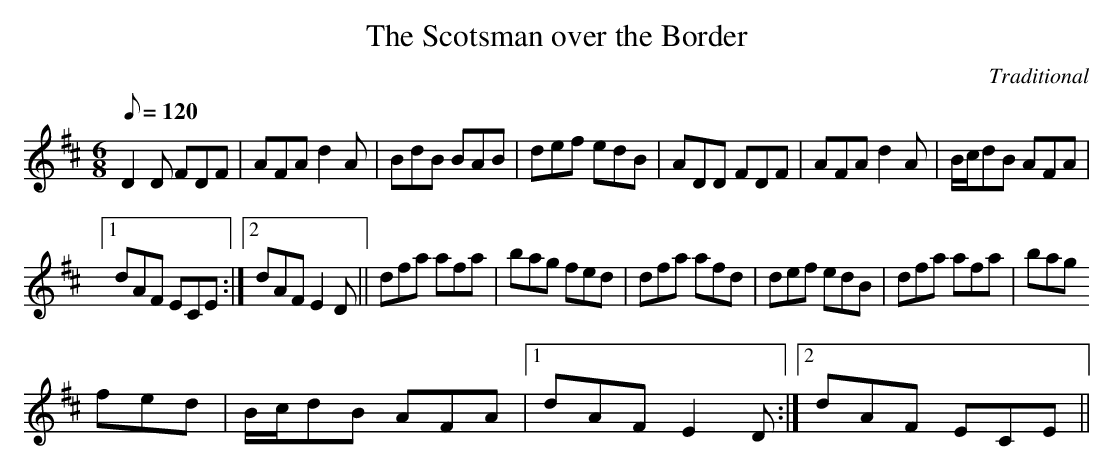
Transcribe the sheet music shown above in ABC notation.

X:1
T:The Scotsman over the Border
M:6/8
L:1/8
Q:120
C:Traditional
K:D
D2 D FDF| AFA d2  A| BdB BAB| def edB| ADD FDF| AFA d2 A| B/2c/2dB AFA|1
 dAF ECE:|2 dAF E2 D|| dfa afa| bag fed| dfa  afd| def edB| dfa afa| bag
 fed| B/2c/2dB AFA|1 dAF E2 D:|2 dAF ECE||
